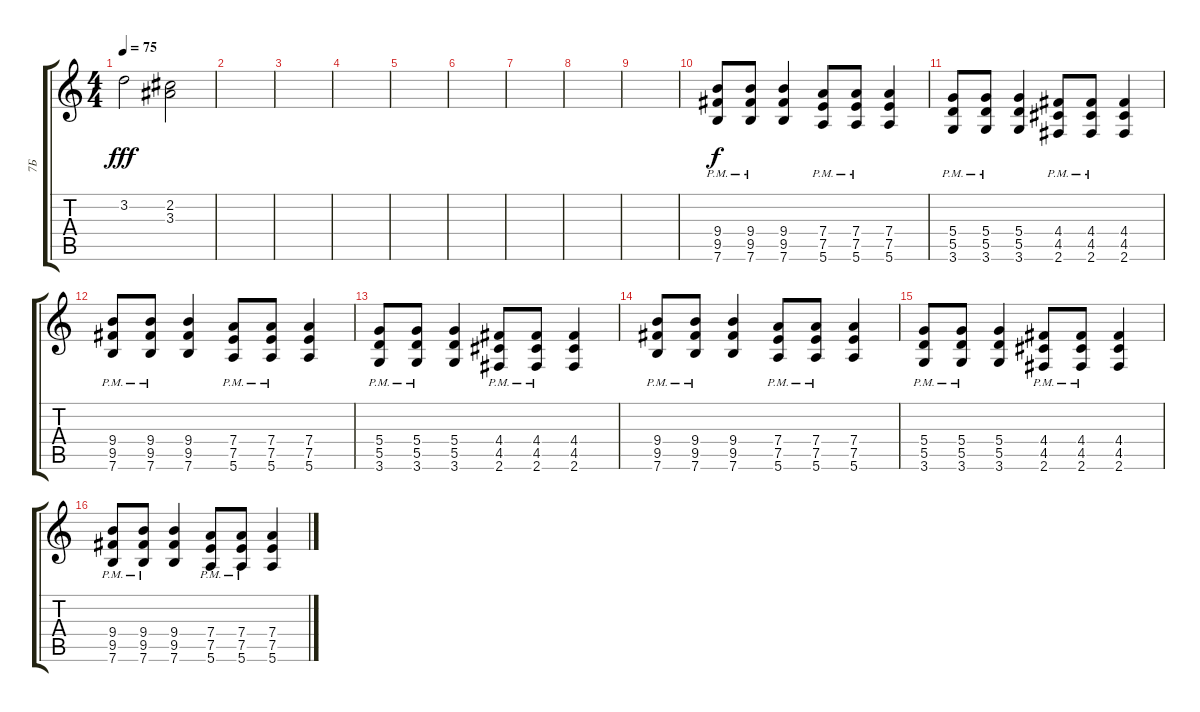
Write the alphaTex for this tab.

\track ("7Б" "7Б") {instrument distortionguitar}
\staff {score tabs}
\tuning (E4 B3 G3 D3 A2 E2) {hide}
\ts (4 4)
\tempo 75
\clef g2
\ks c
3.2.2{dy fff} (2.2 3.3).2 |
|
|
|
|
|
|
|
|
(9.4{pm} 9.5{pm} 7.6{pm}).8{dy f instrument distortionguitar} (9.4{pm} 9.5{pm} 7.6{pm}).8 (9.4 9.5 7.6).4 (7.4{pm} 7.5{pm} 5.6{pm}).8 (7.4{pm} 7.5{pm} 5.6{pm}).8 (7.4 7.5 5.6).4 |
(5.4{pm} 5.5{pm} 3.6{pm}).8 (5.4{pm} 5.5{pm} 3.6{pm}).8 (5.4 5.5 3.6).4 (4.4{pm} 4.5{pm} 2.6{pm}).8 (4.4{pm} 4.5{pm} 2.6{pm}).8 (4.4 4.5 2.6).4 |
(9.4{pm} 9.5{pm} 7.6{pm}).8{instrument distortionguitar} (9.4{pm} 9.5{pm} 7.6{pm}).8 (9.4 9.5 7.6).4 (7.4{pm} 7.5{pm} 5.6{pm}).8 (7.4{pm} 7.5{pm} 5.6{pm}).8 (7.4 7.5 5.6).4 |
(5.4{pm} 5.5{pm} 3.6{pm}).8 (5.4{pm} 5.5{pm} 3.6{pm}).8 (5.4 5.5 3.6).4 (4.4{pm} 4.5{pm} 2.6{pm}).8 (4.4{pm} 4.5{pm} 2.6{pm}).8 (4.4 4.5 2.6).4 |
(9.4{pm} 9.5{pm} 7.6{pm}).8{instrument distortionguitar} (9.4{pm} 9.5{pm} 7.6{pm}).8 (9.4 9.5 7.6).4 (7.4{pm} 7.5{pm} 5.6{pm}).8 (7.4{pm} 7.5{pm} 5.6{pm}).8 (7.4 7.5 5.6).4 |
(5.4{pm} 5.5{pm} 3.6{pm}).8 (5.4{pm} 5.5{pm} 3.6{pm}).8 (5.4 5.5 3.6).4 (4.4{pm} 4.5{pm} 2.6{pm}).8 (4.4{pm} 4.5{pm} 2.6{pm}).8 (4.4 4.5 2.6).4 |
(9.4{pm} 9.5{pm} 7.6{pm}).8{instrument distortionguitar} (9.4{pm} 9.5{pm} 7.6{pm}).8 (9.4 9.5 7.6).4 (7.4{pm} 7.5{pm} 5.6{pm}).8 (7.4{pm} 7.5{pm} 5.6{pm}).8 (7.4 7.5 5.6).4
